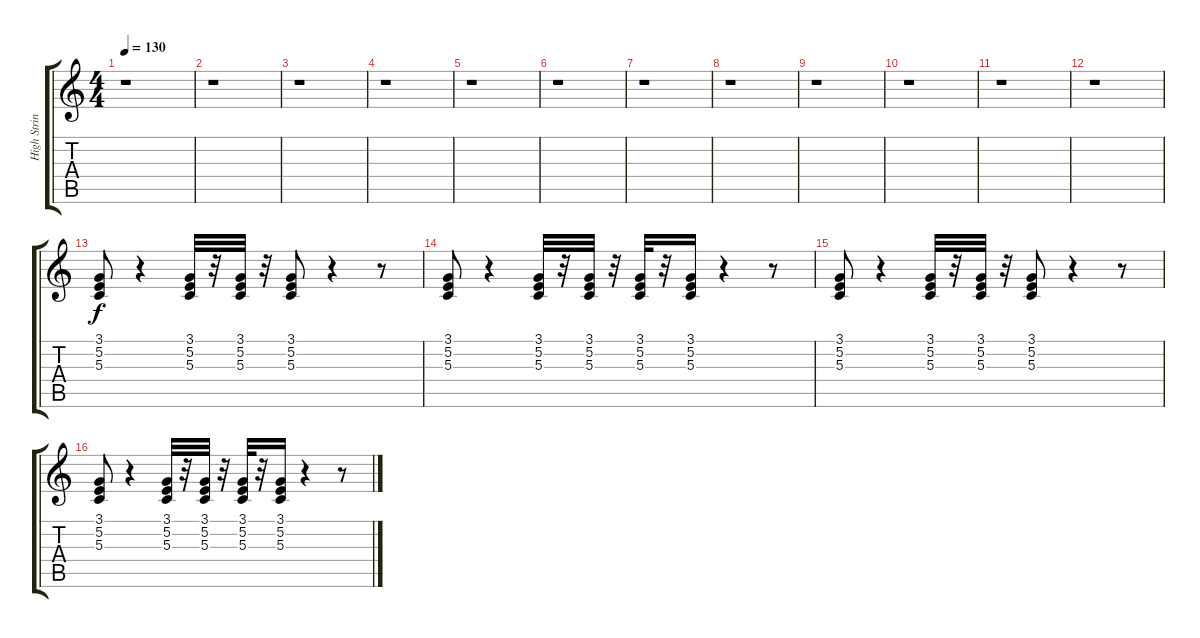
\track ("High Strings" "High Strin") {instrument stringensemble1}
\staff {score tabs}
\tuning (E4 B3 G3 D3 A2 E2) {hide}
\ts (4 4)
\tempo 130
\clef g2
\ks c
r.1{dy f instrument stringensemble1} |
r.1 |
r.1 |
r.1 |
r.1 |
r.1 |
r.1 |
r.1 |
r.1 |
r.1 |
r.1 |
r.1 |
(3.1 5.2 5.3).8 r.4 (3.1 5.2 5.3).32 r.32 (3.1 5.2 5.3).32 r.32 (3.1 5.2 5.3).8 r.4 r.8 |
(3.1 5.2 5.3).8 r.4 (3.1 5.2 5.3).32 r.32 (3.1 5.2 5.3).32 r.32 (3.1 5.2 5.3).32 r.32 (3.1 5.2 5.3).16 r.4 r.8 |
(3.1 5.2 5.3).8 r.4 (3.1 5.2 5.3).32 r.32 (3.1 5.2 5.3).32 r.32 (3.1 5.2 5.3).8 r.4 r.8 |
(3.1 5.2 5.3).8 r.4 (3.1 5.2 5.3).32 r.32 (3.1 5.2 5.3).32 r.32 (3.1 5.2 5.3).32 r.32 (3.1 5.2 5.3).16 r.4 r.8
